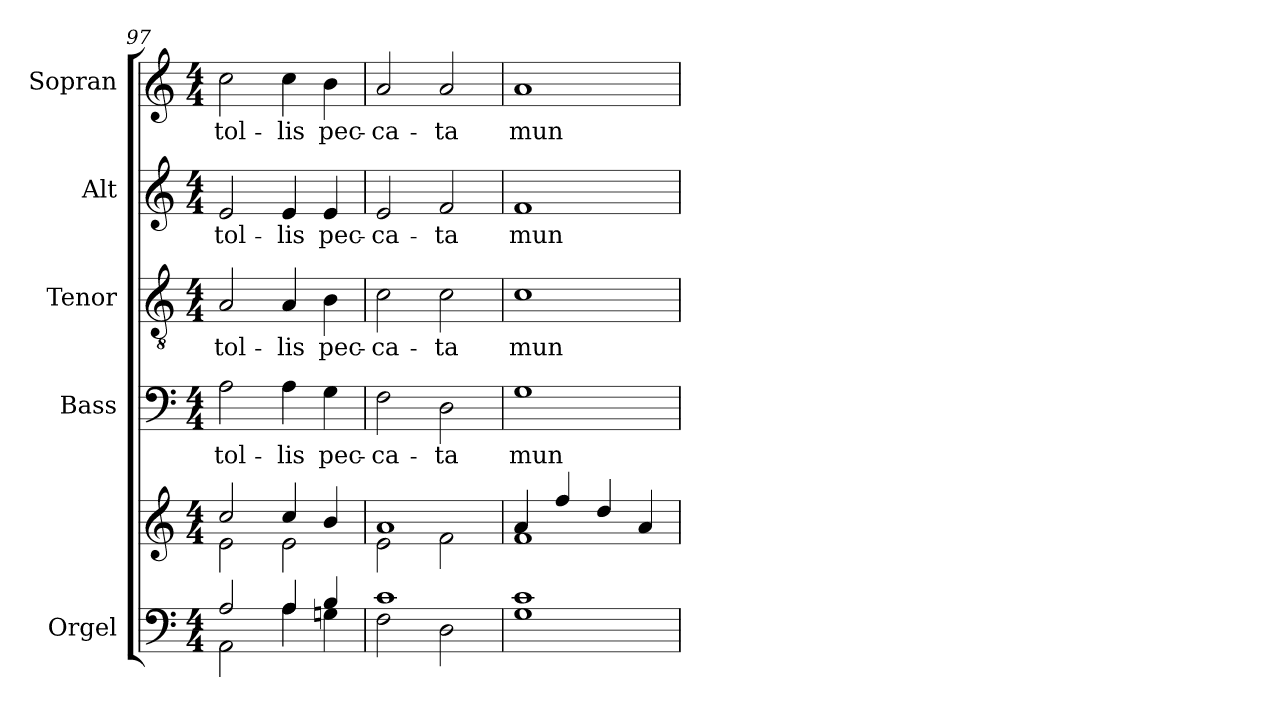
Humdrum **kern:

**kern	**kern	**kern	**text	**kern	**text	**kern	**text	**kern	**text
*part5	*part5	*part4	*part4	*part3	*part3	*part2	*part2	*part1	*part1
*staff6	*staff5	*staff4	*staff4	*staff3	*staff3	*staff2	*staff2	*staff1	*staff1
*I"Orgel	*	*I"Bass	*	*I"Tenor	*	*I"Alt	*	*I"Sopran	*
*I'Org.	*	*I'B.	*	*I'T.	*	*I'A.	*	*I'S.	*
!!LO:PB:g=z
*clefF4	*clefG2	*clefF4	*	*clefGv2	*	*clefG2	*	*clefG2	*
*k[]	*k[]	*k[]	*	*k[]	*	*k[]	*	*k[]	*
*C:	*C:	*C:	*	*C:	*	*C:	*	*C:	*
*M4/4	*M4/4	*M4/4	*	*M4/4	*	*M4/4	*	*M4/4	*
=97	=97	=97	=97	=97	=97	=97	=97	=97	=97
*^	*^	*	*	*	*	*	*	*	*
!	!	!	!	!	!LO:LY:b	!	!LO:LY:b	!	!LO:LY:b	!	!LO:LY:b
2A/	2AA\	2cc/	2e\	2A\	tol-	2A/	tol-	2e/	tol-	2cc\	tol-
!	!	!	!	!	!LO:LY:b	!	!LO:LY:b	!	!LO:LY:b	!	!LO:LY:b
4A/	4A\	4cc/	2e\	4A\	-lis	4A/	-lis	4e/	-lis	4cc\	-lis
!	!	!	!	!	!LO:LY:b	!	!LO:LY:b	!	!LO:LY:b	!	!LO:LY:b
4B/	4Gn\	4b/	.	4G\	pec-	4B\	pec-	4e/	pec-	4b\	pec-
=98	=98	=98	=98	=98	=98	=98	=98	=98	=98	=98	=98
!	!	!	!	!	!LO:LY:b	!	!LO:LY:b	!	!LO:LY:b	!	!LO:LY:b
1c	2F\	1a	2e\	2F\	-ca-	2c\	-ca-	2e/	-ca-	2a/	-ca-
!	!	!	!	!	!LO:LY:b	!	!LO:LY:b	!	!LO:LY:b	!	!LO:LY:b
.	2D\	.	2f\	2D\	-ta	2c\	-ta	2f/	-ta	2a/	-ta
=99	=99	=99	=99	=99	=99	=99	=99	=99	=99	=99	=99
!	!	!	!	!	!LO:LY:b	!	!LO:LY:b	!	!LO:LY:b	!	!LO:LY:b
1c	1G	4a/	1f	1G	mun-	1c	mun-	1f	mun-	1a	mun-
.	.	4ff/	.	.	.	.	.	.	.	.	.
.	.	4dd/	.	.	.	.	.	.	.	.	.
.	.	4a/	.	.	.	.	.	.	.	.	.
*v	*v	*	*	*	*	*	*	*	*	*	*
*	*v	*v	*	*	*	*	*	*	*	*
=	=	=	=	=	=	=	=	=	=
*-	*-	*-	*-	*-	*-	*-	*-	*-	*-
